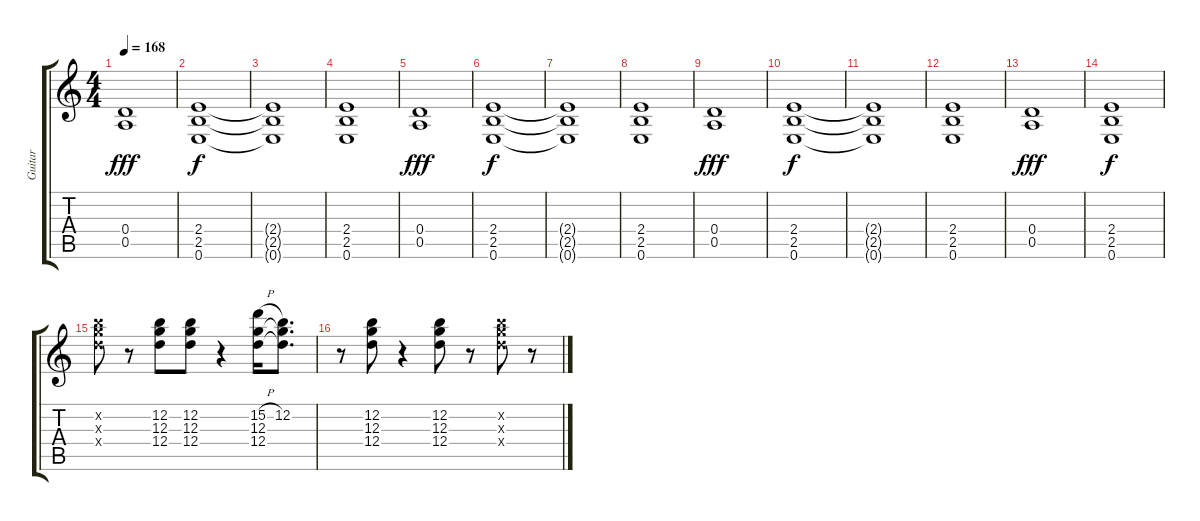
\track ("Guitar" "Guitar") {instrument overdrivenguitar}
\staff {score tabs}
\tuning (E4 B3 G3 D3 A2 E2) {hide}
\ts (4 4)
\tempo 168
\clef g2
\ks c
(0.4 0.5).1{dy fff} |
(2.4 2.5 0.6).1{dy f} |
(2.4{t} 2.5{t} 0.6{t}).1 |
(2.4 2.5 0.6).1 |
(0.4 0.5).1{dy fff} |
(2.4 2.5 0.6).1{dy f} |
(2.4{t} 2.5{t} 0.6{t}).1 |
(2.4 2.5 0.6).1 |
(0.4 0.5).1{dy fff} |
(2.4 2.5 0.6).1{dy f} |
(2.4{t} 2.5{t} 0.6{t}).1 |
(2.4 2.5 0.6).1 |
(0.4 0.5).1{dy fff} |
(2.4 2.5 0.6).1{dy f} |
(12.2{x} 12.3{x} 12.4{x}).8 r.8 (12.2 12.3 12.4).8 (12.2 12.3 12.4).8 r.4 (15.2{h} 12.3 12.4).16 (12.2 12.3{t} 12.4{t}).8{d} |
r.8 (12.2 12.3 12.4).8 r.4 (12.2 12.3 12.4).8 r.8 (12.2{x} 12.3{x} 12.4{x}).8 r.8
